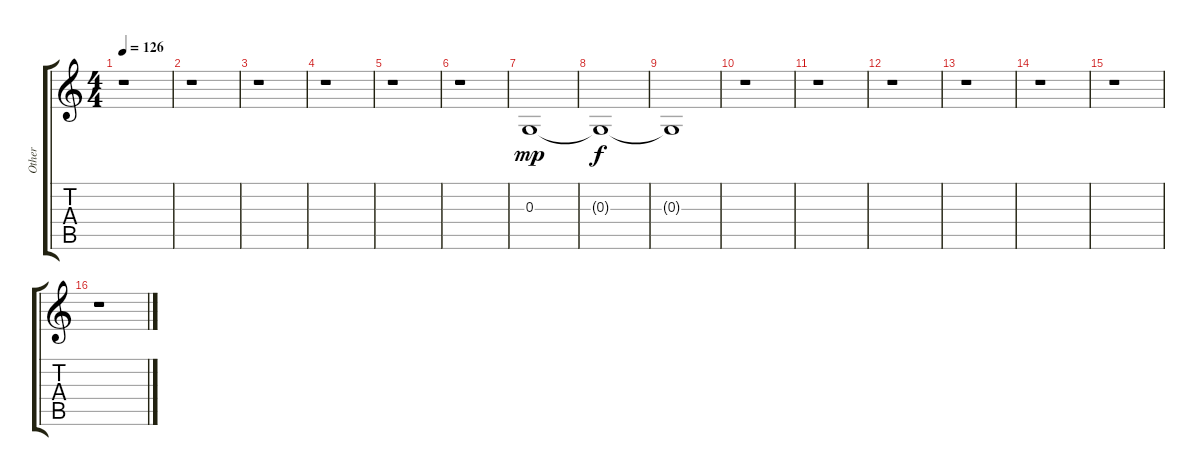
\track ("Other" "Other") {instrument seashore}
\staff {score tabs}
\tuning (E4 B3 G3 D3 A2 E2) {hide}
\ts (4 4)
\tempo 126
\clef g2
\ks c
r.1{dy mp} |
r.1 |
r.1 |
r.1 |
r.1 |
r.1 |
0.3.1 |
0.3{t}.1{dy f} |
0.3{t}.1 |
r.1 |
r.1 |
r.1 |
r.1 |
r.1 |
r.1 |
r.1
